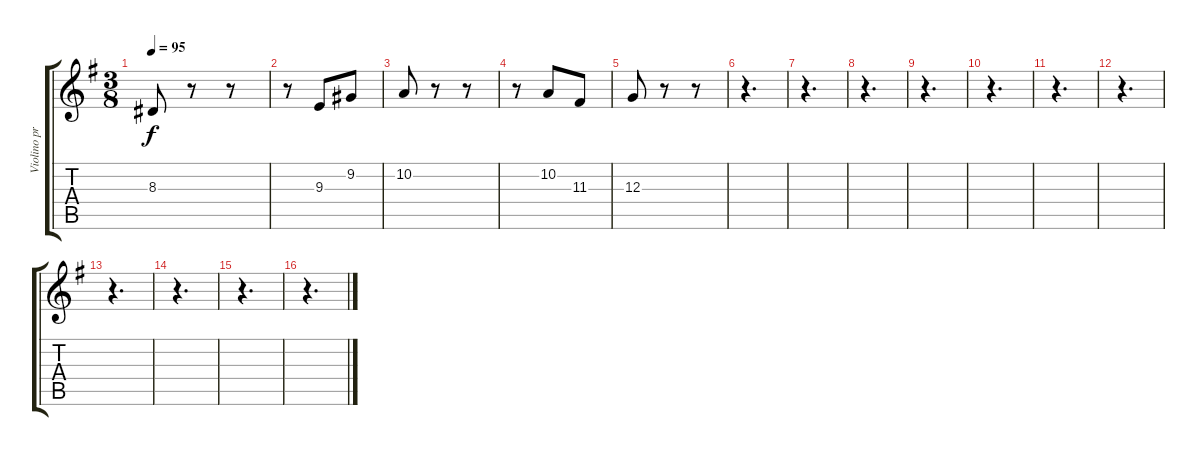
\track ("Violino principale" "Violino pr") {instrument violin}
\staff {score tabs}
\tuning (E4 B3 G3 D3 A2 E2) {hide}
\ts (3 8)
\tempo 95
\clef g2
\ks g
8.3.8{dy f} r.8 r.8 |
r.8 9.3.8 9.2.8 |
10.2.8 r.8 r.8 |
r.8 10.2.8 11.3.8 |
12.3.8 r.8 r.8 |
r.4{d} |
r.4{d} |
r.4{d} |
r.4{d} |
r.4{d} |
r.4{d} |
r.4{d} |
r.4{d} |
r.4{d} |
r.4{d} |
r.4{d}
